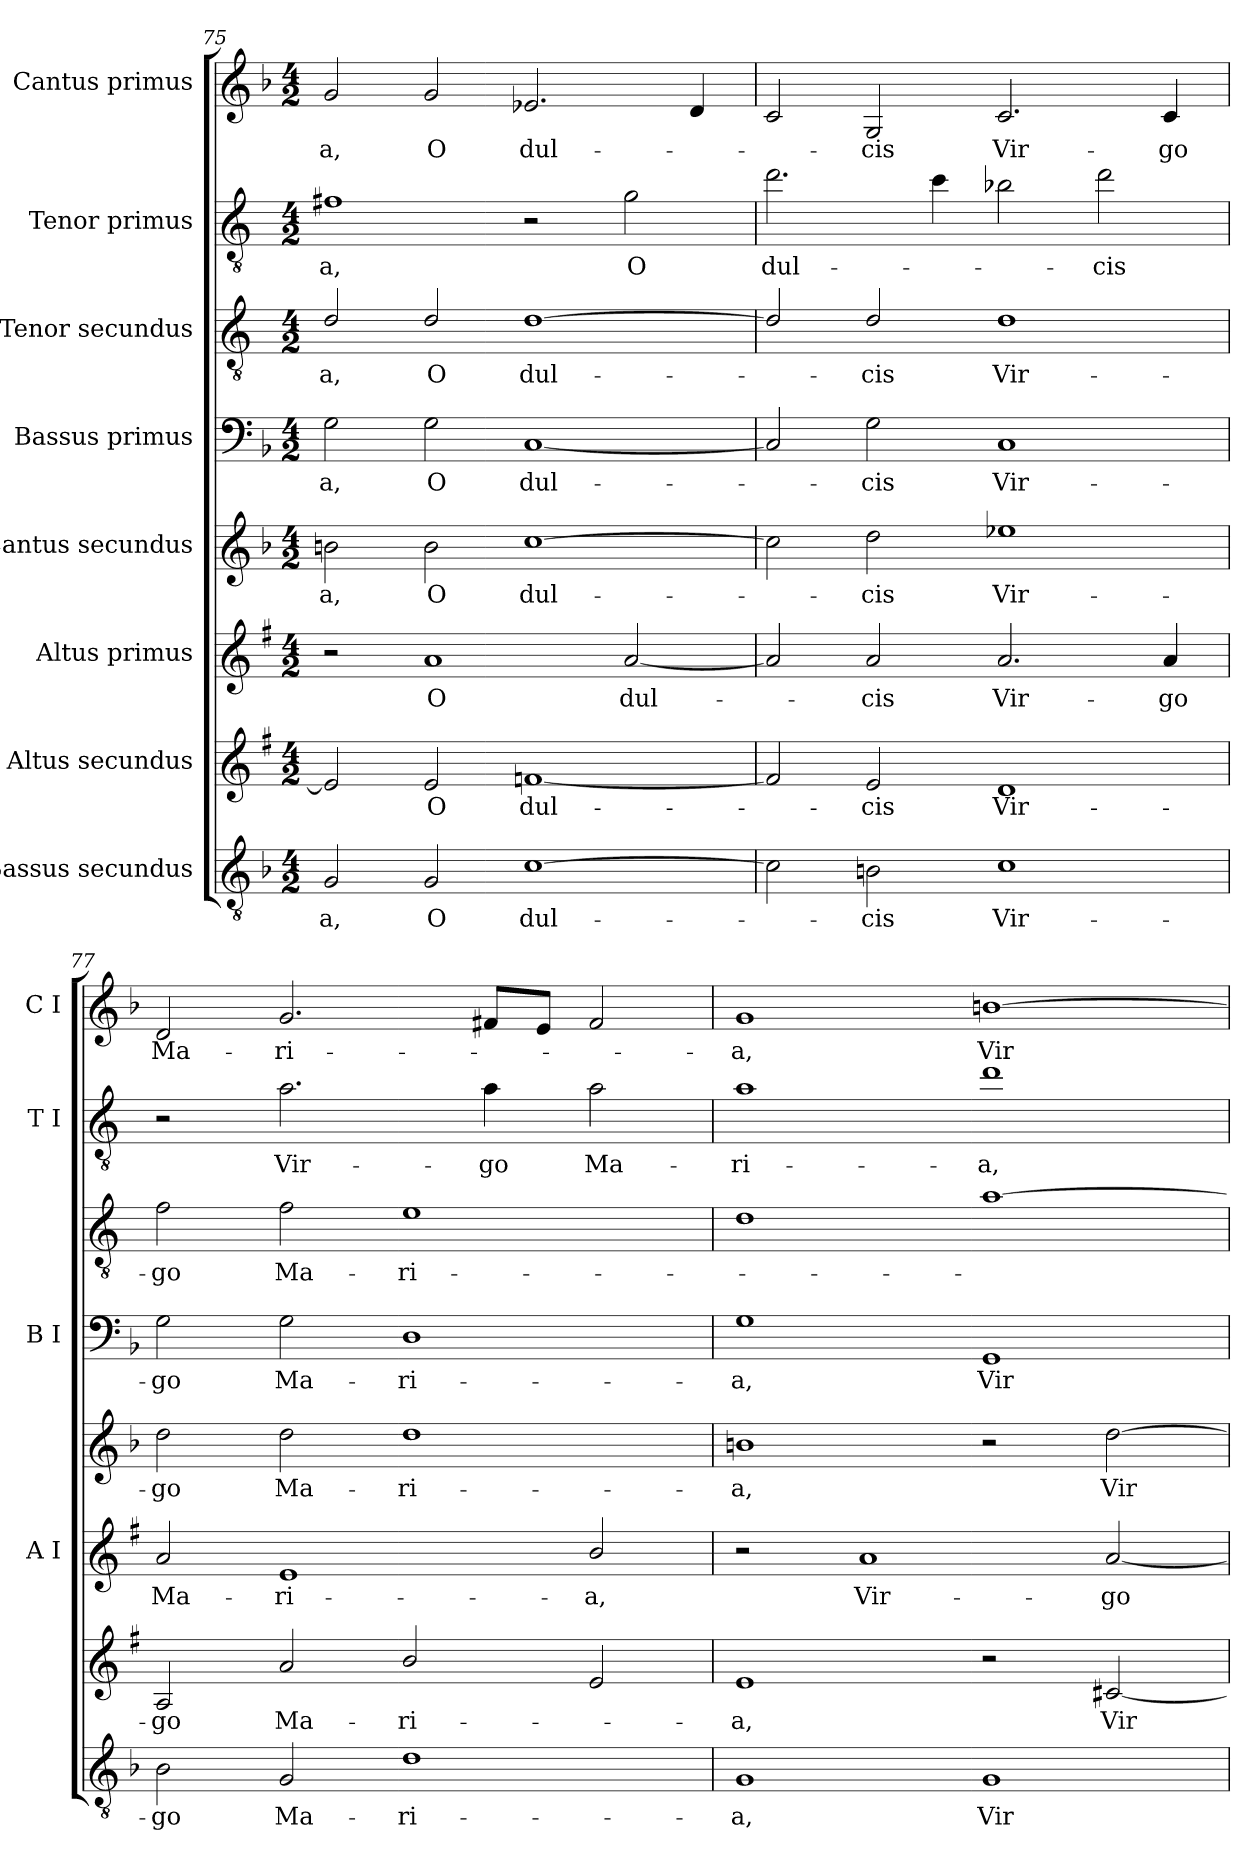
**kern	**text	**kern	**text	**kern	**text	**kern	**text	**kern	**text	**kern	**text	**kern	**text	**kern	**text
*part8	*part8	*part7	*part7	*part6	*part6	*part5	*part5	*part4	*part4	*part3	*part3	*part2	*part2	*part1	*part1
*staff8	*staff8	*staff7	*staff7	*staff6	*staff6	*staff5	*staff5	*staff4	*staff4	*staff3	*staff3	*staff2	*staff2	*staff1	*staff1
*I"Bassus secundus	*	*I"Altus secundus	*	*I"Altus primus	*	*I"Cantus secundus	*	*I"Bassus primus	*	*I"Tenor secundus	*	*I"Tenor primus	*	*I"Cantus primus	*
*	*	*	*	*I'A I	*	*	*	*I'B I	*	*	*	*I'T I	*	*I'C I	*
*clefGv2	*	*clefG2	*	*clefG2	*	*clefG2	*	*clefF4	*	*clefGv2	*	*clefGv2	*	*clefG2	*
*	*	*ITrd1c2	*	*ITrd1c2	*	*	*	*	*	*ITrd4c7	*	*ITrd4c7	*	*	*
*k[b-]	*	*k[b-]	*	*k[b-]	*	*k[b-]	*	*k[b-]	*	*k[b-]	*	*k[b-]	*	*k[b-]	*
*F:	*	*F:	*	*F:	*	*F:	*	*F:	*	*F:	*	*F:	*	*F:	*
*M4/2	*	*M4/2	*	*M4/2	*	*M4/2	*	*M4/2	*	*M4/2	*	*M4/2	*	*M4/2	*
=75	=75	=75	=75	=75	=75	=75	=75	=75	=75	=75	=75	=75	=75	=75	=75
!	!LO:LY:b	!	!	!	!	!	!LO:LY:b	!	!LO:LY:b	!	!LO:LY:b	!	!LO:LY:b	!	!LO:LY:b
2G/	-a,	2d/]	.	2r	.	2bn\	-a,	2G\	-a,	2G/	-a,	1Bn	-a,	2g/	-a,
!	!LO:LY:b	!	!LO:LY:b	!	!LO:LY:b	!	!LO:LY:b	!	!LO:LY:b	!	!LO:LY:b	!	!	!	!LO:LY:b
2G/	O	2d/	O	1g	O	2b\	O	2G\	O	2G/	O	.	.	2g/	O
!	!LO:LY:b	!	!LO:LY:b	!	!	!	!LO:LY:b	!	!LO:LY:b	!	!LO:LY:b	!	!	!	!LO:LY:b
[1c	dul-	[1e-X	dul-	.	.	[1cc	dul-	[1C	dul-	[1G	dul-	2r	.	2.e-X/	dul-
!	!	!	!	!	!LO:LY:b	!	!	!	!	!	!	!	!LO:LY:b	!	!
.	.	.	.	[2g/	dul-	.	.	.	.	.	.	2c\	O	.	.
.	.	.	.	.	.	.	.	.	.	.	.	.	.	4d/	.
!!LO:PB:g=z
=76	=76	=76	=76	=76	=76	=76	=76	=76	=76	=76	=76	=76	=76	=76	=76
!	!	!	!	!	!	!	!	!	!	!	!	!	!LO:LY:b	!	!
2c\]	.	2e-/]	.	2g/]	.	2cc\]	.	2C/]	.	2G/]	.	2.g\	dul-	2c/	.
!	!LO:LY:b	!	!LO:LY:b	!	!LO:LY:b	!	!LO:LY:b	!	!LO:LY:b	!	!LO:LY:b	!	!	!	!LO:LY:b
2Bn\	-cis	2d/	-cis	2g/	-cis	2dd\	-cis	2G\	-cis	2G/	-cis	.	.	2G/	-cis
.	.	.	.	.	.	.	.	.	.	.	.	4f\	.	.	.
!	!LO:LY:b	!	!LO:LY:b	!	!LO:LY:b	!	!LO:LY:b	!	!LO:LY:b	!	!LO:LY:b	!	!	!	!LO:LY:b
1c	Vir-	1c	Vir-	2.g/	Vir-	1ee-X	Vir-	1C	Vir-	1G	Vir-	2e-X\	.	2.c/	Vir-
!	!	!	!	!	!	!	!	!	!	!	!	!	!LO:LY:b	!	!
.	.	.	.	.	.	.	.	.	.	.	.	2g\	-cis	.	.
!	!	!	!	!	!LO:LY:b	!	!	!	!	!	!	!	!	!	!LO:LY:b
.	.	.	.	4g/	-go	.	.	.	.	.	.	.	.	4c/	-go
=77	=77	=77	=77	=77	=77	=77	=77	=77	=77	=77	=77	=77	=77	=77	=77
!	!LO:LY:b	!	!LO:LY:b	!	!LO:LY:b	!	!LO:LY:b	!	!LO:LY:b	!	!LO:LY:b	!	!	!	!LO:LY:b
2B-\	-go	2G/	-go	2g/	Ma-	2dd\	-go	2G\	-go	2B-\	-go	2r	.	2d/	Ma-
!	!LO:LY:b	!	!LO:LY:b	!	!LO:LY:b	!	!LO:LY:b	!	!LO:LY:b	!	!LO:LY:b	!	!LO:LY:b	!	!LO:LY:b
2G/	Ma-	2g/	Ma-	1d	-ri-	2dd\	Ma-	2G\	Ma-	2B-\	Ma-	2.d\	Vir-	2.g/	-ri-
!	!LO:LY:b	!	!LO:LY:b	!	!	!	!LO:LY:b	!	!LO:LY:b	!	!LO:LY:b	!	!	!	!
1d	-ri-	2a/	-ri-	.	.	1dd	-ri-	1D	-ri-	1A	-ri-	.	.	.	.
!	!	!	!	!	!	!	!	!	!	!	!	!	!LO:LY:b	!	!
.	.	.	.	.	.	.	.	.	.	.	.	4d\	-go	8f#X/L	.
.	.	.	.	.	.	.	.	.	.	.	.	.	.	8e/J	.
!	!	!	!	!	!LO:LY:b	!	!	!	!	!	!	!	!LO:LY:b	!	!
.	.	2d/	.	2a/	-a,	.	.	.	.	.	.	2d\	Ma-	2f#/	.
=78	=78	=78	=78	=78	=78	=78	=78	=78	=78	=78	=78	=78	=78	=78	=78
!	!LO:LY:b	!	!LO:LY:b	!	!	!	!LO:LY:b	!	!LO:LY:b	!	!	!	!LO:LY:b	!	!LO:LY:b
1G	-a,	1d	-a,	2r	.	1bn	-a,	1G	-a,	1G	.	1d	-ri-	1g	-a,
!	!	!	!	!	!LO:LY:b	!	!	!	!	!	!	!	!	!	!
.	.	.	.	1g	Vir-	.	.	.	.	.	.	.	.	.	.
!	!LO:LY:b	!	!	!	!	!	!	!	!LO:LY:b	!	!	!	!LO:LY:b	!	!LO:LY:b
1G	Vir-	2r	.	.	.	2r	.	1GG	Vir-	[1d	.	1g	-a,	[1bn	Vir-
!	!	!	!LO:LY:b	!	!LO:LY:b	!	!LO:LY:b	!	!	!	!	!	!	!	!
.	.	[2Bn/	Vir-	[2g/	-go	[2dd\	Vir-	.	.	.	.	.	.	.	.
=	=	=	=	=	=	=	=	=	=	=	=	=	=	=	=
*-	*-	*-	*-	*-	*-	*-	*-	*-	*-	*-	*-	*-	*-	*-	*-
